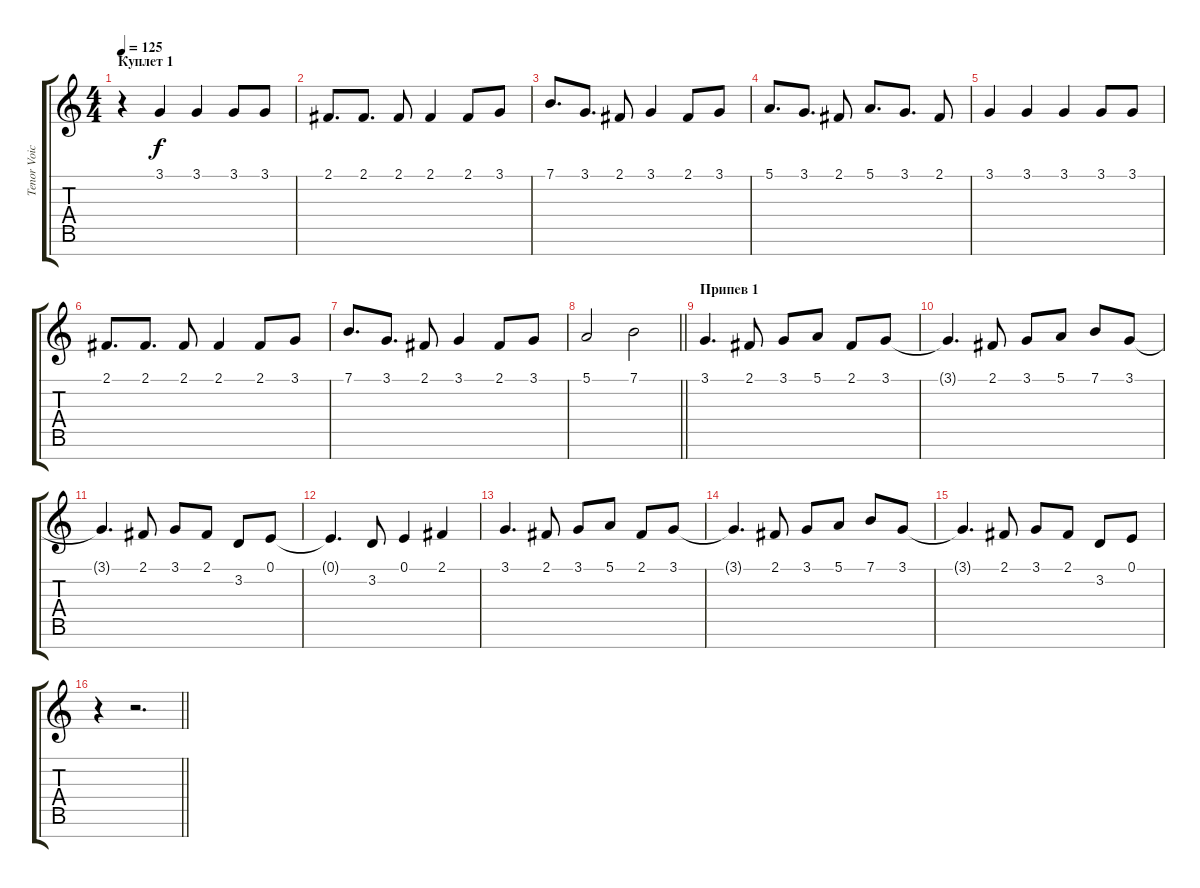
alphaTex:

\track ("Tenor Voice" "Tenor Voic") {instrument tenorsax}
\staff {score tabs}
\tuning (E4 B3 G3 D3 A2 E2 B1) {hide}
\ts (4 4)
\section ("" "Куплет 1")
\tempo 125
\clef g2
\ks c
r.4{dy f} 3.1.4 3.1.4 3.1.8 3.1.8 |
2.1.8{d} 2.1.8{d} 2.1.8 2.1.4 2.1.8 3.1.8 |
7.1.8{d} 3.1.8{d} 2.1.8 3.1.4 2.1.8 3.1.8 |
5.1.8{d} 3.1.8{d} 2.1.8 5.1.8{d} 3.1.8{d} 2.1.8 |
3.1.4 3.1.4 3.1.4 3.1.8 3.1.8 |
2.1.8{d} 2.1.8{d} 2.1.8 2.1.4 2.1.8 3.1.8 |
7.1.8{d} 3.1.8{d} 2.1.8 3.1.4 2.1.8 3.1.8 |
\barLineRight lightlight
5.1.2 7.1.2 |
\section ("" "Припев 1")
3.1.4{d} 2.1.8 3.1.8 5.1.8 2.1.8 3.1.8 |
3.1{t}.4{d} 2.1.8 3.1.8 5.1.8 7.1.8 3.1.8 |
3.1{t}.4{d} 2.1.8 3.1.8 2.1.8 3.2.8 0.1.8 |
0.1{t}.4{d} 3.2.8 0.1.4 2.1.4 |
3.1.4{d} 2.1.8 3.1.8 5.1.8 2.1.8 3.1.8 |
3.1{t}.4{d} 2.1.8 3.1.8 5.1.8 7.1.8 3.1.8 |
3.1{t}.4{d} 2.1.8 3.1.8 2.1.8 3.2.8 0.1.8 |
\barLineRight lightlight
r.4 r.2{d}
